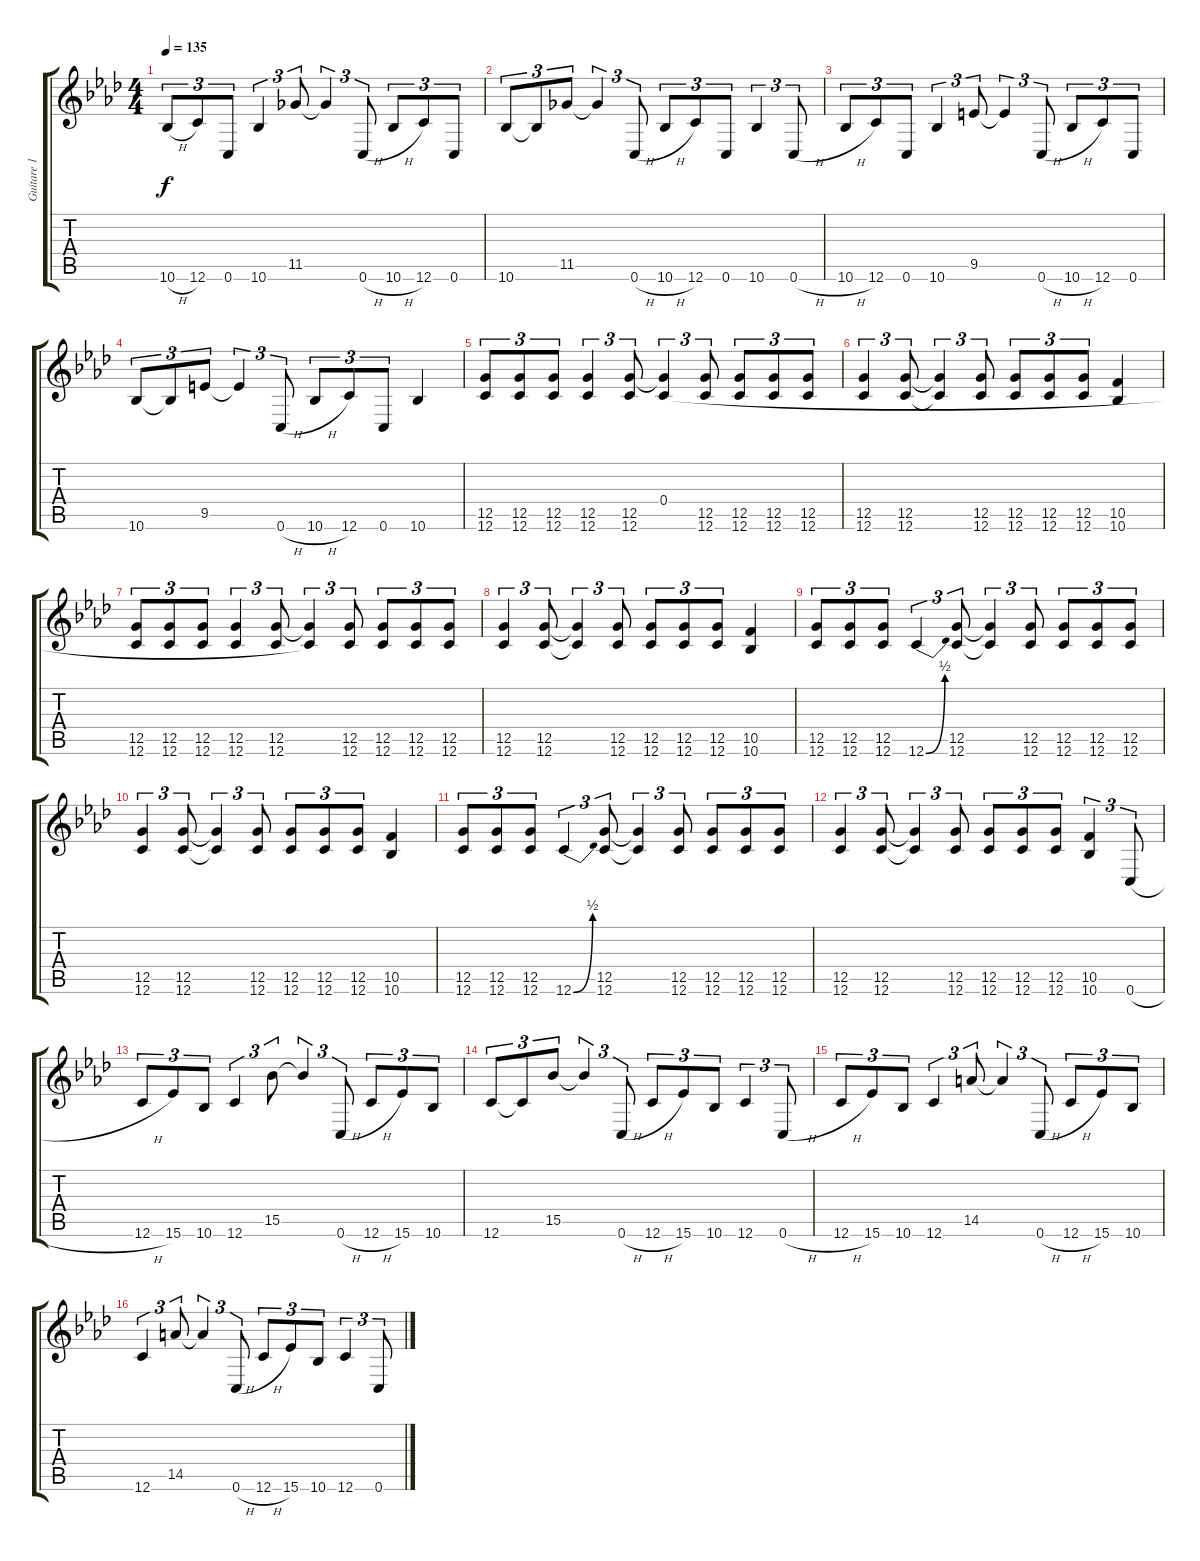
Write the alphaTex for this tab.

\track ("Guitare 1" "Guitare 1") {instrument distortionguitar}
\staff {score tabs}
\tuning (E4 C4 G3 C3 G2 C2) {hide}
\ts (4 4)
\tempo 135
\clef g2
\ks ab
10.6{h}.8{tu (3 2) dy f} 12.6.8{tu (3 2)} 0.6.8{tu (3 2)} 10.6.4{tu (3 2)} 11.5.8{tu (3 2)} 11.5{t}.4{tu (3 2)} 0.6{h}.8{tu (3 2)} 10.6{h}.8{tu (3 2)} 12.6.8{tu (3 2)} 0.6.8{tu (3 2)} |
10.6.8{tu (3 2)} 10.6{t}.8{tu (3 2)} 11.5.8{tu (3 2)} 11.5{t}.4{tu (3 2)} 0.6{h}.8{tu (3 2)} 10.6{h}.8{tu (3 2)} 12.6.8{tu (3 2)} 0.6.8{tu (3 2)} 10.6.4{tu (3 2)} 0.6{h}.8{tu (3 2)} |
10.6{h}.8{tu (3 2)} 12.6.8{tu (3 2)} 0.6.8{tu (3 2)} 10.6.4{tu (3 2)} 9.5.8{tu (3 2)} 9.5{t}.4{tu (3 2)} 0.6{h}.8{tu (3 2)} 10.6{h}.8{tu (3 2)} 12.6.8{tu (3 2)} 0.6.8{tu (3 2)} |
10.6.8{tu (3 2)} 10.6{t}.8{tu (3 2)} 9.5.8{tu (3 2)} 9.5{t}.4{tu (3 2)} 0.6{h}.8{tu (3 2)} 10.6{h}.8{tu (3 2)} 12.6.8{tu (3 2)} 0.6.8{tu (3 2)} 10.6.4 |
(12.5 12.6).8{tu (3 2)} (12.5 12.6).8{tu (3 2)} (12.5 12.6).8{tu (3 2)} (12.5 12.6).4{tu (3 2)} (12.5 12.6).8{tu (3 2)} (0.4 12.5{t}).4{tu (3 2)} (12.5 12.6).8{tu (3 2)} (12.5 12.6).8{tu (3 2)} (12.5 12.6).8{tu (3 2)} (12.5 12.6).8{tu (3 2)} |
(12.5 12.6).4{tu (3 2)} (12.5 12.6).8{tu (3 2)} (12.5{t} 12.6{t}).4{tu (3 2)} (12.5 12.6).8{tu (3 2)} (12.5 12.6).8{tu (3 2)} (12.5 12.6).8{tu (3 2)} (12.5 12.6).8{tu (3 2)} (10.5 10.6).4 |
(12.5 12.6).8{tu (3 2)} (12.5 12.6).8{tu (3 2)} (12.5 12.6).8{tu (3 2)} (12.5 12.6).4{tu (3 2)} (12.5 12.6).8{tu (3 2)} (0.4{t} 12.5{t}).4{tu (3 2)} (12.5 12.6).8{tu (3 2)} (12.5 12.6).8{tu (3 2)} (12.5 12.6).8{tu (3 2)} (12.5 12.6).8{tu (3 2)} |
(12.5 12.6).4{tu (3 2)} (12.5 12.6).8{tu (3 2)} (12.5{t} 12.6{t}).4{tu (3 2)} (12.5 12.6).8{tu (3 2)} (12.5 12.6).8{tu (3 2)} (12.5 12.6).8{tu (3 2)} (12.5 12.6).8{tu (3 2)} (10.5 10.6).4 |
(12.5 12.6).8{tu (3 2)} (12.5 12.6).8{tu (3 2)} (12.5 12.6).8{tu (3 2)} 12.6{be (bend 0 0 60 2)}.4{tu (3 2)} (12.5 12.6).8{tu (3 2)} (12.5{t} 12.6{t}).4{tu (3 2)} (12.5 12.6).8{tu (3 2)} (12.5 12.6).8{tu (3 2)} (12.5 12.6).8{tu (3 2)} (12.5 12.6).8{tu (3 2)} |
(12.5 12.6).4{tu (3 2)} (12.5 12.6).8{tu (3 2)} (12.5{t} 12.6{t}).4{tu (3 2)} (12.5 12.6).8{tu (3 2)} (12.5 12.6).8{tu (3 2)} (12.5 12.6).8{tu (3 2)} (12.5 12.6).8{tu (3 2)} (10.5 10.6).4 |
(12.5 12.6).8{tu (3 2)} (12.5 12.6).8{tu (3 2)} (12.5 12.6).8{tu (3 2)} 12.6{be (bend 0 0 60 2)}.4{tu (3 2)} (12.5 12.6).8{tu (3 2)} (12.5{t} 12.6{t}).4{tu (3 2)} (12.5 12.6).8{tu (3 2)} (12.5 12.6).8{tu (3 2)} (12.5 12.6).8{tu (3 2)} (12.5 12.6).8{tu (3 2)} |
(12.5 12.6).4{tu (3 2)} (12.5 12.6).8{tu (3 2)} (12.5{t} 12.6{t}).4{tu (3 2)} (12.5 12.6).8{tu (3 2)} (12.5 12.6).8{tu (3 2)} (12.5 12.6).8{tu (3 2)} (12.5 12.6).8{tu (3 2)} (10.5 10.6).4{tu (3 2)} 0.6{h}.8{tu (3 2)} |
12.6{h}.8{tu (3 2)} 15.6.8{tu (3 2)} 10.6.8{tu (3 2)} 12.6.4{tu (3 2)} 15.5.8{tu (3 2)} 15.5{t}.4{tu (3 2) beam Up} 0.6{h}.8{tu (3 2) beam Up} 12.6{h}.8{tu (3 2)} 15.6.8{tu (3 2)} 10.6.8{tu (3 2)} |
12.6.8{tu (3 2)} 12.6{t}.8{tu (3 2)} 15.5.8{tu (3 2)} 15.5{t}.4{tu (3 2) beam Up} 0.6{h}.8{tu (3 2) beam Up} 12.6{h}.8{tu (3 2)} 15.6.8{tu (3 2)} 10.6.8{tu (3 2)} 12.6.4{tu (3 2)} 0.6{h}.8{tu (3 2)} |
12.6{h}.8{tu (3 2)} 15.6.8{tu (3 2)} 10.6.8{tu (3 2)} 12.6.4{tu (3 2)} 14.5.8{tu (3 2)} 14.5{t}.4{tu (3 2)} 0.6{h}.8{tu (3 2)} 12.6{h}.8{tu (3 2)} 15.6.8{tu (3 2)} 10.6.8{tu (3 2)} |
12.6.4{tu (3 2)} 14.5.8{tu (3 2)} 14.5{t}.4{tu (3 2)} 0.6{h}.8{tu (3 2)} 12.6{h}.8{tu (3 2)} 15.6.8{tu (3 2)} 10.6.8{tu (3 2)} 12.6.4{tu (3 2)} 0.6{h}.8{tu (3 2)}
